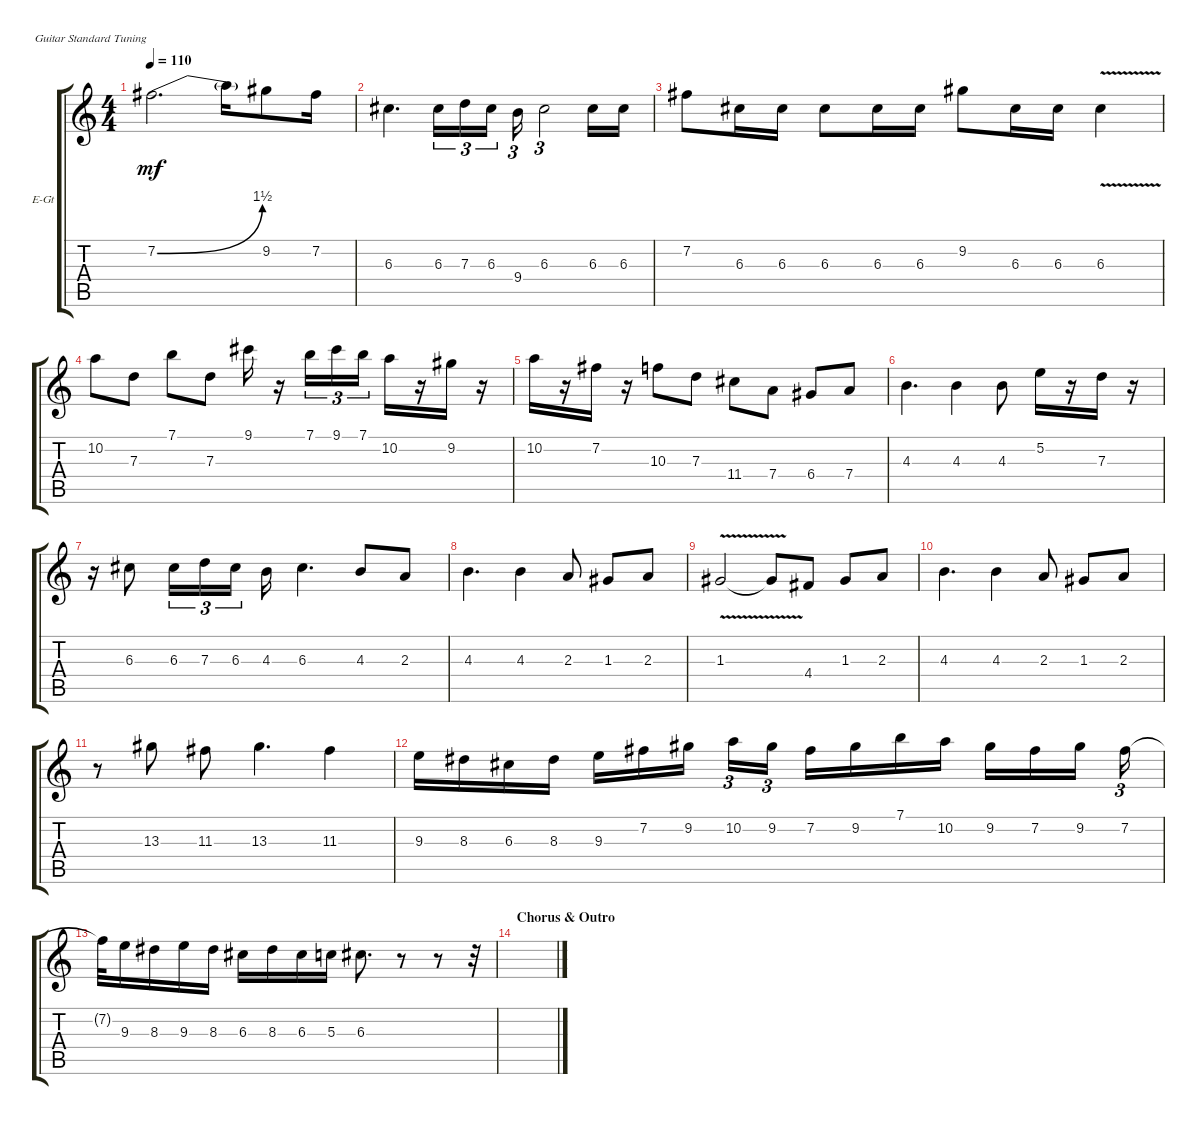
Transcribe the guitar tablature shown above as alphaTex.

\defaultSystemsLayout 4
\bracketExtendMode groupsimilarinstruments
\firstSystemTrackNameOrientation horizontal
\otherSystemsTrackNameOrientation horizontal
\track ("Lead Guitar" "E-Gt") {instrument distortionguitar}
\staff {score tabs}
\tuning (E4 B3 G3 D3 A2 E2)
\ts (4 4)
\tempo 110
\clef g2
\ks c
7.2{be (bend 0 0 14.399999999999999 6)}.2{d dy mf} 7.2{t}.16 9.2.8 7.2.16 |
6.3.4{d} 6.3.16{tu (3 2)} 7.3.16{tu (3 2)} 6.3.16{tu (3 2)} 9.4.16{tu (3 2)} 6.3.2{tu (3 2)} 6.3.16 6.3.16 |
7.2.8 6.3.16 6.3.16 6.3.8 6.3.16 6.3.16 9.2.8 6.3.16 6.3.16 6.3{v}.4 |
10.2.8 7.3.8 7.1.8 7.3.8 9.1.16 r.16 7.1.16{tu (3 2)} 9.1.16{tu (3 2)} 7.1.16{tu (3 2)} 10.2.16 r.16 9.2.16 r.16 |
10.2.16 r.16 7.2.16 r.16 10.3.8 7.3.8 11.4.8 7.4.8 6.4.8 7.4.8 |
4.3.4{d} 4.3.4 4.3.8 5.2.16 r.16 7.3.16 r.16 |
r.16 6.3.8 6.3.16{tu (3 2)} 7.3.16{tu (3 2)} 6.3.16{tu (3 2)} 4.3.16 6.3.4{d} 4.3.8 2.3.8 |
4.3.4{d} 4.3.4 2.3.8 1.3.8 2.3.8 |
1.3{v}.2 1.3{v t}.8 4.4.8 1.3.8 2.3.8 |
4.3.4{d} 4.3.4 2.3.8 1.3.8 2.3.8 |
r.8 13.3.8 11.3.8 13.3.4{d} 11.3.4 |
9.3.16 8.3.16 6.3.16 8.3.16 9.3.16 7.2.16 9.2.16 10.2.16{tu (3 2)} 9.2.16{tu (3 2)} 7.2.16 9.2.16 7.1.16 10.2.16 9.2.16 7.2.16 9.2.16 7.2.16{tu (3 2)} |
7.2{t}.32 9.3.16 8.3.16 9.3.16 8.3.16 6.3.16 8.3.16 6.3.16 5.3.16 6.3.8{d} r.8 r.8 r.32 |
\section ("" "Chorus & Outro")
